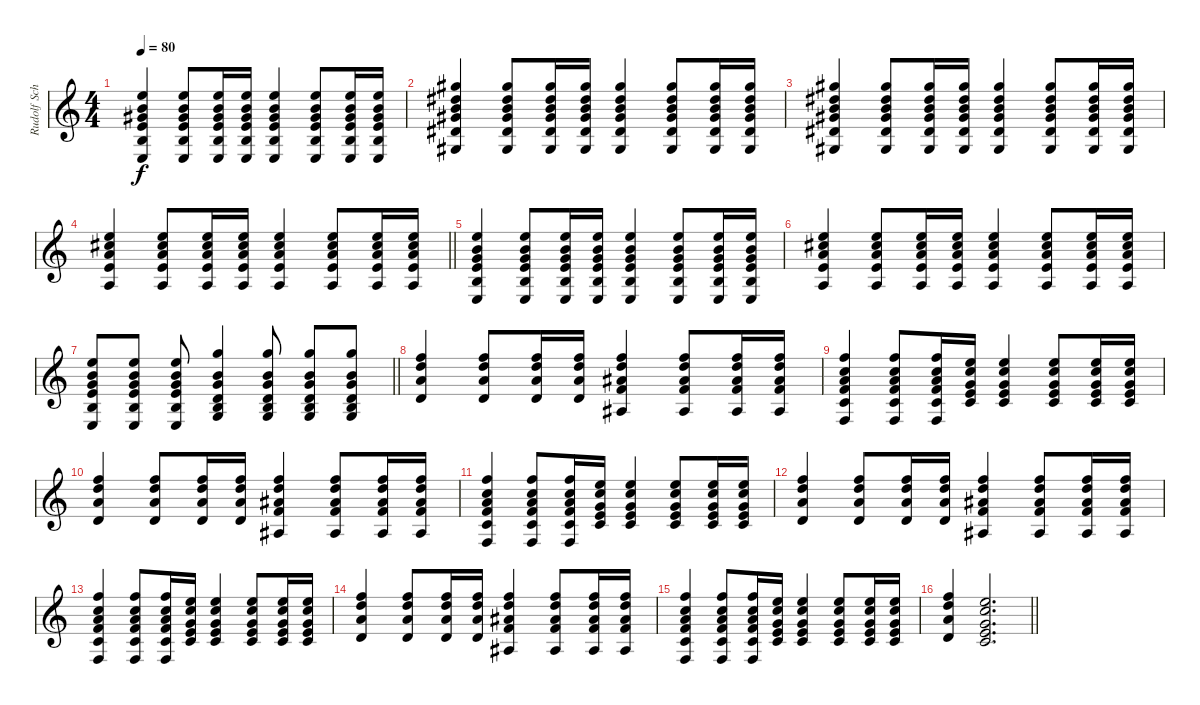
\track ("Rudolf Schenker" "Rudolf Sch") {instrument acousticguitarsteel}
\staff {score}
\tuning (E4 B3 G3 D3 A2 E2) {hide}
\ts (4 4)
\tempo 80
\clef g2
\ks c
(0.1 0.2 1.3 2.4 2.5 0.6).4{bd 60 dy f} (0.1 0.2 1.3 2.4 2.5 0.6).8{bd 60} (0.1 0.2 1.3 2.4 2.5 0.6).16{bd 60} (0.1 0.2 1.3 2.4 2.5 0.6).16{bu 60} (0.1 0.2 1.3 2.4 2.5 0.6).4{bd 60} (0.1 0.2 1.3 2.4 2.5 0.6).8{bd 60} (0.1 0.2 1.3 2.4 2.5 0.6).16{bd 60} (0.1 0.2 1.3 2.4 2.5 0.6).16{bu 60} |
(4.1 4.2 4.3 6.4 6.5 4.6).4{bd 60} (4.1 4.2 4.3 6.4 6.5 4.6).8{bd 60} (4.1 4.2 4.3 6.4 6.5 4.6).16{bd 60} (4.1 4.2 4.3 6.4 6.5 4.6).16{bu 60} (4.1 4.2 4.3 6.4 6.5 4.6).4{bd 60} (4.1 4.2 4.3 6.4 6.5 4.6).8{bd 60} (4.1 4.2 4.3 6.4 6.5 4.6).16{bd 60} (4.1 4.2 4.3 6.4 6.5 4.6).16{bu 60} |
(4.1 4.2 4.3 6.4 6.5 4.6).4{bd 60} (4.1 4.2 4.3 6.4 6.5 4.6).8{bd 60} (4.1 4.2 4.3 6.4 6.5 4.6).16{bd 60} (4.1 4.2 4.3 6.4 6.5 4.6).16{bu 60} (4.1 4.2 4.3 6.4 6.5 4.6).4{bd 60} (4.1 4.2 4.3 6.4 6.5 4.6).8{bd 60} (4.1 4.2 4.3 6.4 6.5 4.6).16{bd 60} (4.1 4.2 4.3 6.4 6.5 4.6).16{bu 60} |
\barLineRight lightlight
(0.1 2.2 2.3 2.4 0.5).4{bd 60} (0.1 2.2 2.3 2.4 0.5).8{bd 60} (0.1 2.2 2.3 2.4 0.5).16{bd 60} (0.1 2.2 2.3 2.4 0.5).16{bu 60} (0.1 2.2 2.3 2.4 0.5).4{bd 60} (0.1 2.2 2.3 2.4 0.5).8{bd 60} (0.1 2.2 2.3 2.4 0.5).16{bd 60} (0.1 2.2 2.3 2.4 0.5).16{bu 60} |
(0.1 0.2 0.3 2.4 2.5 0.6).4{bd 60} (0.1 0.2 0.3 2.4 2.5 0.6).8{bd 60} (0.1 0.2 0.3 2.4 2.5 0.6).16{bd 60} (0.1 0.2 0.3 2.4 2.5 0.6).16{bu 60} (0.1 0.2 0.3 2.4 2.5 0.6).4{bd 60} (0.1 0.2 0.3 2.4 2.5 0.6).8{bd 60} (0.1 0.2 0.3 2.4 2.5 0.6).16{bd 60} (0.1 0.2 0.3 2.4 2.5 0.6).16{bu 60} |
(0.1 2.2 2.3 2.4 0.5).4{bd 60} (0.1 2.2 2.3 2.4 0.5).8{bd 60} (0.1 2.2 2.3 2.4 0.5).16{bd 60} (0.1 2.2 2.3 2.4 0.5).16{bu 60} (0.1 2.2 2.3 2.4 0.5).4{bd 60} (0.1 2.2 2.3 2.4 0.5).8{bd 60} (0.1 2.2 2.3 2.4 0.5).16{bd 60} (0.1 2.2 2.3 2.4 0.5).16{bu 60} |
\barLineRight lightlight
(0.1 0.2 0.3 2.4 2.5 0.6).8{bd 60} (0.1 0.2 0.3 2.4 2.5 0.6).8{bd 60} (0.1 0.2 0.3 2.4 2.5 0.6).8{bd 60} (3.1 0.2 0.3 0.4 2.5 3.6).4 (3.1 0.2 0.3 0.4 2.5 3.6).8 (3.1 0.2 0.3 0.4 2.5 3.6).8 (3.1 0.2 0.3 0.4 2.5 3.6).8 |
(1.1 3.2 2.3 0.4).4{bd 60 volume 10} (1.1 3.2 2.3 0.4).8{bd 60} (1.1 3.2 2.3 0.4).16{bd 60} (1.1 3.2 2.3 0.4).16{bu 60} (1.1 3.2 3.3 3.4 1.5).4{bd 60} (1.1 3.2 3.3 3.4 1.5).8{bd 60} (1.1 3.2 3.3 3.4 1.5).16{bd 60} (1.1 3.2 3.3 3.4 1.5).16{bu 60} |
(1.1 1.2 2.3 3.4 3.5 1.6).4{bd 60} (1.1 1.2 2.3 3.4 3.5 1.6).8{bd 60} (1.1 1.2 2.3 3.4 3.5 1.6).16{bd 60} (0.1 1.2 0.3 2.4 3.5).16{bu 60} (0.1 1.2 0.3 2.4 3.5).4{bd 60} (0.1 1.2 0.3 2.4 3.5).8{bd 60} (0.1 1.2 0.3 2.4 3.5).16{bd 60} (0.1 1.2 0.3 2.4 3.5).16{bu 60} |
(1.1 3.2 2.3 0.4).4{bd 60} (1.1 3.2 2.3 0.4).8{bd 60} (1.1 3.2 2.3 0.4).16{bd 60} (1.1 3.2 2.3 0.4).16{bu 60} (1.1 3.2 3.3 3.4 1.5).4{bd 60} (1.1 3.2 3.3 3.4 1.5).8{bd 60} (1.1 3.2 3.3 3.4 1.5).16{bd 60} (1.1 3.2 3.3 3.4 1.5).16{bu 60} |
(1.1 1.2 2.3 3.4 3.5 1.6).4{bd 60} (1.1 1.2 2.3 3.4 3.5 1.6).8{bd 60} (1.1 1.2 2.3 3.4 3.5 1.6).16{bd 60} (0.1 1.2 0.3 2.4 3.5).16{bu 60} (0.1 1.2 0.3 2.4 3.5).4{bd 60} (0.1 1.2 0.3 2.4 3.5).8{bd 60} (0.1 1.2 0.3 2.4 3.5).16{bd 60} (0.1 1.2 0.3 2.4 3.5).16{bu 60} |
(1.1 3.2 2.3 0.4).4{bd 60} (1.1 3.2 2.3 0.4).8{bd 60} (1.1 3.2 2.3 0.4).16{bd 60} (1.1 3.2 2.3 0.4).16{bu 60} (1.1 3.2 3.3 3.4 1.5).4{bd 60} (1.1 3.2 3.3 3.4 1.5).8{bd 60} (1.1 3.2 3.3 3.4 1.5).16{bd 60} (1.1 3.2 3.3 3.4 1.5).16{bu 60} |
(1.1 1.2 2.3 3.4 3.5 1.6).4{bd 60} (1.1 1.2 2.3 3.4 3.5 1.6).8{bd 60} (1.1 1.2 2.3 3.4 3.5 1.6).16{bd 60} (0.1 1.2 0.3 2.4 3.5).16{bu 60} (0.1 1.2 0.3 2.4 3.5).4{bd 60} (0.1 1.2 0.3 2.4 3.5).8{bd 60} (0.1 1.2 0.3 2.4 3.5).16{bd 60} (0.1 1.2 0.3 2.4 3.5).16{bu 60} |
(1.1 3.2 2.3 0.4).4{bd 60} (1.1 3.2 2.3 0.4).8{bd 60} (1.1 3.2 2.3 0.4).16{bd 60} (1.1 3.2 2.3 0.4).16{bu 60} (1.1 3.2 3.3 3.4 1.5).4{bd 60} (1.1 3.2 3.3 3.4 1.5).8{bd 60} (1.1 3.2 3.3 3.4 1.5).16{bd 60} (1.1 3.2 3.3 3.4 1.5).16{bu 60} |
(1.1 1.2 2.3 3.4 3.5 1.6).4{bd 60} (1.1 1.2 2.3 3.4 3.5 1.6).8{bd 60} (1.1 1.2 2.3 3.4 3.5 1.6).16{bd 60} (0.1 1.2 0.3 2.4 3.5).16{bu 60} (0.1 1.2 0.3 2.4 3.5).4{bd 60} (0.1 1.2 0.3 2.4 3.5).8{bd 60} (0.1 1.2 0.3 2.4 3.5).16{bd 60} (0.1 1.2 0.3 2.4 3.5).16{bu 60} |
\barLineRight lightlight
(1.1 3.2 2.3 0.4).4{bd 60} (0.1 1.2 0.3 2.4 3.5).2{d bu 60}
